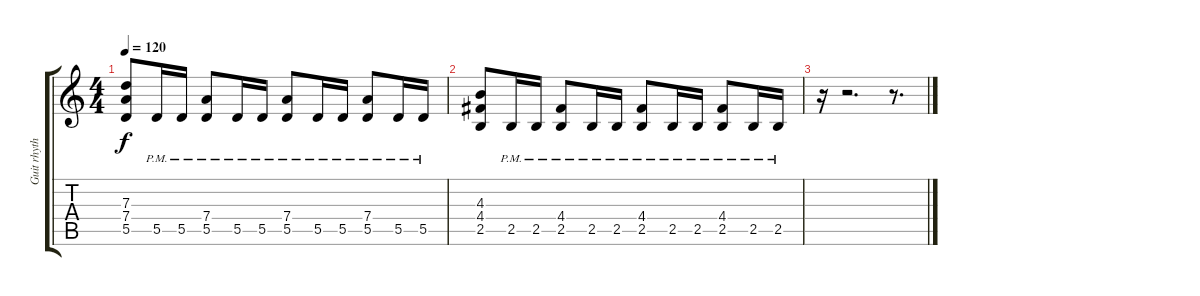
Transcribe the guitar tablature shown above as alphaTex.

\track ("Guit rhythm" "Guit rhyth") {instrument distortionguitar}
\staff {score tabs}
\tuning (E4 B3 G3 D3 A2 E2) {hide}
\ts (4 4)
\tempo 120
\clef g2
\ks c
(7.3 7.4 5.5).8{dy f} 5.5{pm}.16 5.5{pm}.16 (7.4{pm} 5.5{pm}).8 5.5{pm}.16 5.5{pm}.16 (7.4{pm} 5.5{pm}).8 5.5{pm}.16 5.5{pm}.16 (7.4{pm} 5.5{pm}).8 5.5{pm}.16 5.5{pm}.16 |
(4.3 4.4 2.5).8 2.5{pm}.16 2.5{pm}.16 (4.4{pm} 2.5{pm}).8 2.5{pm}.16 2.5{pm}.16 (4.4{pm} 2.5{pm}).8 2.5{pm}.16 2.5{pm}.16 (4.4{pm} 2.5{pm}).8 2.5{pm}.16 2.5{pm}.16 |
r.16 r.2{d} r.8{d}
